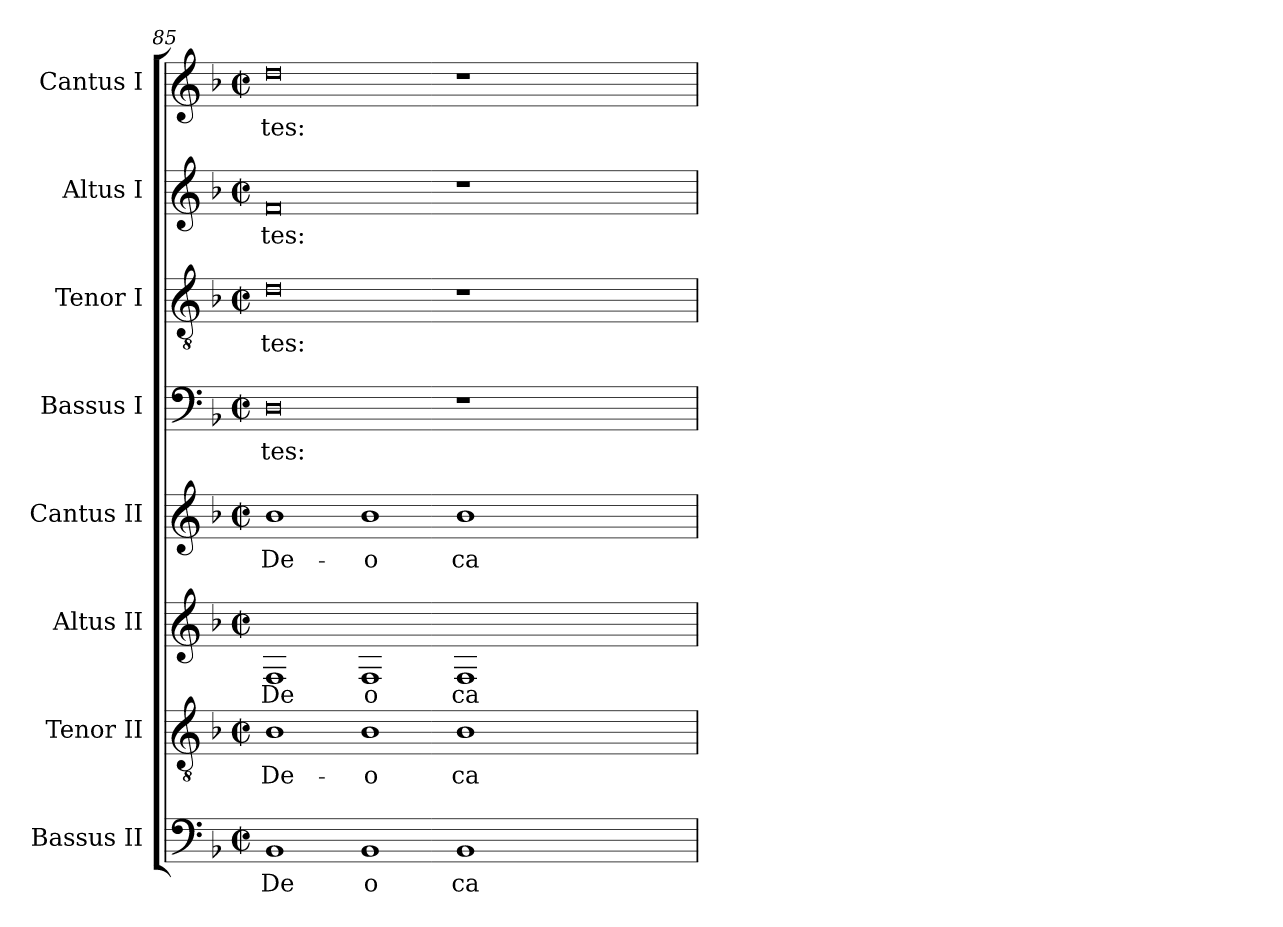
**kern	**text	**kern	**text	**kern	**text	**kern	**text	**kern	**text	**kern	**text	**kern	**text	**kern	**text
*part8	*part8	*part7	*part7	*part6	*part6	*part5	*part5	*part4	*part4	*part3	*part3	*part2	*part2	*part1	*part1
*staff8	*staff8	*staff7	*staff7	*staff6	*staff6	*staff5	*staff5	*staff4	*staff4	*staff3	*staff3	*staff2	*staff2	*staff1	*staff1
*I"Bassus II	*	*I"Tenor II	*	*I"Altus II	*	*I"Cantus II	*	*I"Bassus I	*	*I"Tenor I	*	*I"Altus I	*	*I"Cantus I	*
*clefF4	*	*clefGv2	*	*clefG2	*	*clefG2	*	*clefF4	*	*clefGv2	*	*clefG2	*	*clefG2	*
*k[b-]	*	*k[b-]	*	*k[b-]	*	*k[b-]	*	*k[b-]	*	*k[b-]	*	*k[b-]	*	*k[b-]	*
*F:	*	*F:	*	*F:	*	*F:	*	*F:	*	*F:	*	*F:	*	*F:	*
*M2/2	*	*M2/2	*	*M2/2	*	*M2/2	*	*M2/2	*	*M2/2	*	*M2/2	*	*M2/2	*
*met(c|)	*	*met(c|)	*	*met(c|)	*	*met(c|)	*	*met(c|)	*	*met(c|)	*	*met(c|)	*	*met(c|)	*
=85	=85	=85	=85	=85	=85	=85	=85	=85	=85	=85	=85	=85	=85	=85	=85
!	!LO:LY:b:cj	!	!LO:LY:b:cj	!	!LO:LY:b:cj	!	!LO:LY:b:cj	!	!LO:LY:b:cj	!	!LO:LY:b:cj	!	!LO:LY:b:cj	!	!LO:LY:b:cj
1BB-	De	1B-	De-	1F	De	1b-	De-	0D	-tes:	0d	tes:	0f	tes:	0dd	-tes:
!	!LO:LY:b:cj	!	!LO:LY:b:cj	!	!LO:LY:b:cj	!	!LO:LY:b:cj	!	!	!	!	!	!	!	!
1BB-	o	1B-	-o	1F	o	1b-	-o	.	.	.	.	.	.	.	.
!	!LO:LY:b:cj	!	!LO:LY:b:cj	!	!LO:LY:b:cj	!	!LO:LY:b:cj	!LO:N:vis=1	!	!LO:N:vis=1	!	!LO:N:vis=1	!	!LO:N:vis=1	!
1BB-	ca	1B-	ca-	1F	ca	1b-	ca-	0.r	.	0.r	.	0.r	.	0.r	.
0ryy	.	0ryy	.	0ryy	.	0ryy	.	.	.	.	.	.	.	.	.
=	=	=	=	=	=	=	=	=	=	=	=	=	=	=	=
*-	*-	*-	*-	*-	*-	*-	*-	*-	*-	*-	*-	*-	*-	*-	*-
